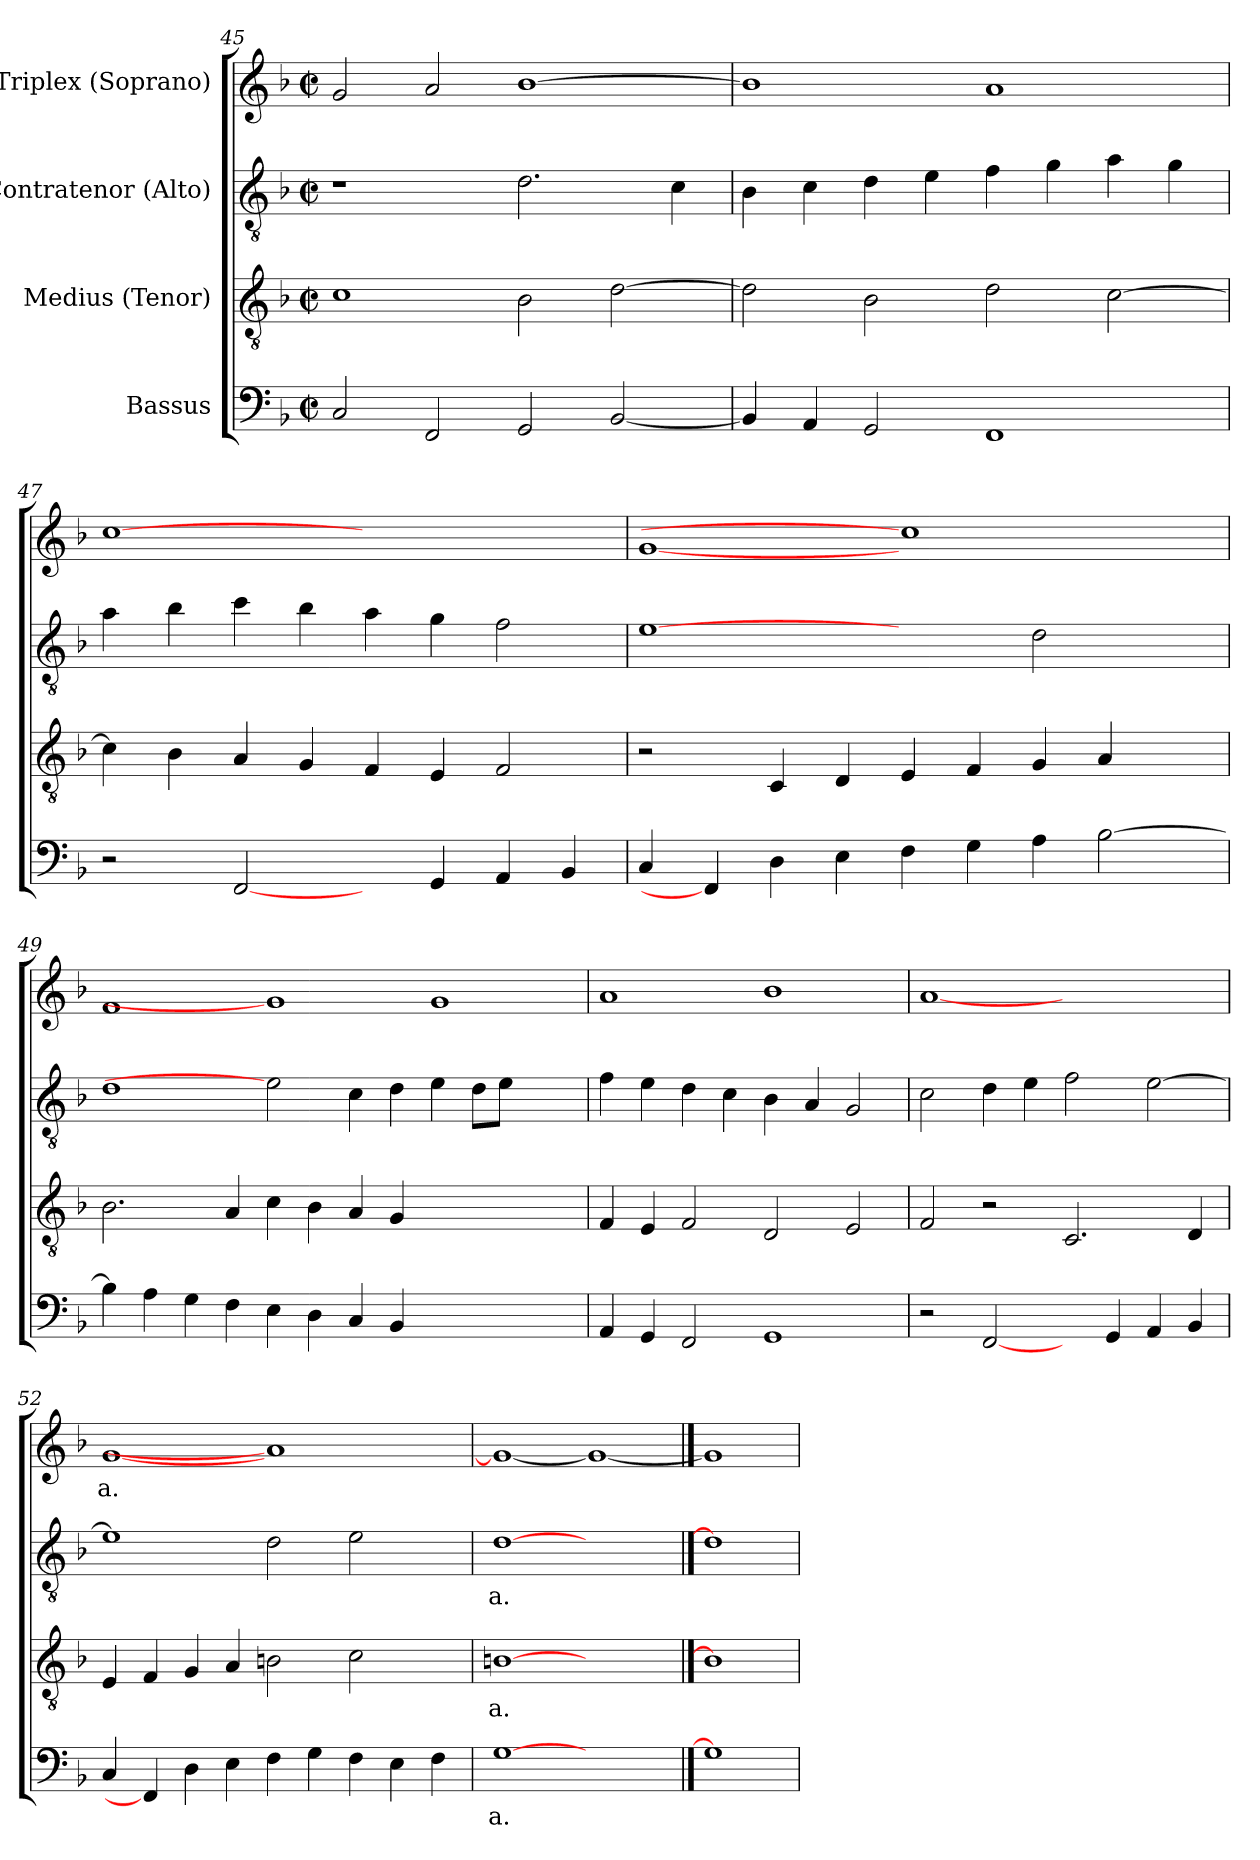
**kern	**text	**kern	**text	**kern	**text	**kern	**text
*part4	*part4	*part3	*part3	*part2	*part2	*part1	*part1
*staff4	*staff4	*staff3	*staff3	*staff2	*staff2	*staff1	*staff1
*I"Bassus	*	*I"Medius (Tenor)	*	*I"Contratenor (Alto)	*	*I"Triplex (Soprano)	*
*clefF4	*	*clefGv2	*	*clefGv2	*	*clefG2	*
*k[b-]	*	*k[b-]	*	*k[b-]	*	*k[b-]	*
*F:	*	*F:	*	*F:	*	*F:	*
*M2/2	*	*M2/2	*	*M2/2	*	*M2/2	*
*met(c|)	*	*met(c|)	*	*met(c|)	*	*met(c|)	*
=45	=45	=45	=45	=45	=45	=45	=45
2C/	.	1c	.	1r	.	2g/	.
2FF/	.	.	.	.	.	2a/	.
2GG/	.	2B-\	.	2.d\	.	[1b-	.
[2BB-/	.	[2d\	.	.	.	.	.
.	.	.	.	4c\	.	.	.
!!LO:LB:g=z
=46	=46	=46	=46	=46	=46	=46	=46
4BB-/]	.	2d\]	.	4B-\	.	1b-]	.
4AA/	.	.	.	4c\	.	.	.
2GG/	.	2B-\	.	4d\	.	.	.
.	.	.	.	4e\	.	.	.
1FF	.	2d\	.	4f\	.	1a	.
.	.	.	.	4g\	.	.	.
.	.	[2c\	.	4a\	.	.	.
.	.	.	.	4g\	.	.	.
=47	=47	=47	=47	=47	=47	=47	=47
2r	.	4c\]	.	4a\	.	[1cc	.
.	.	4B-\	.	4b-\	.	.	.
[2FF/	.	4A/	.	4cc\	.	.	.
.	.	4G/	.	4b-\	.	.	.
4ryy	.	4F/	.	4a\	.	1ryy	.
4GG/	.	4E/	.	4g\	.	.	.
4AA/	.	2F/	.	2f\	.	.	.
4BB-/	.	.	.	.	.	.	.
=48	=48	=48	=48	=48	=48	=48	=48
4C/	.	2r	.	[1e	.	[1g	.
4FF/]	.	.	.	.	.	.	.
4D\	.	4C/	.	.	.	.	.
4E\	.	4D/	.	.	.	.	.
4F\	.	4E/	.	2ryy	.	1cc]	.
4G\	.	4F/	.	.	.	.	.
4A\	.	4G/	.	2d\	.	.	.
[2B-\	.	4A/	.	.	.	.	.
.	.	4ryy	.	4ryy	.	4ryy	.
=49	=49	=49	=49	=49	=49	=49	=49
4B-\]	.	2.B-\	.	1d	.	1f	.
4A\	.	.	.	.	.	.	.
4G\	.	.	.	.	.	.	.
4F\	.	4A/	.	.	.	.	.
4E\	.	4c\	.	2e]	.	1g]	.
4D\	.	4B-\	.	.	.	.	.
4C/	.	4A/	.	4c\	.	.	.
4BB-/	.	4G/	.	4d\	.	.	.
1ryy	.	1ryy	.	4e\	.	1g	.
.	.	.	.	8d\L	.	.	.
.	.	.	.	8e\J	.	.	.
.	.	.	.	2ryy	.	.	.
!!LO:LB:g=z
=50	=50	=50	=50	=50	=50	=50	=50
4AA/	.	4F/	.	4f\	.	1a	.
4GG/	.	4E/	.	4e\	.	.	.
2FF/	.	2F/	.	4d\	.	.	.
.	.	.	.	4c\	.	.	.
1GG	.	2D/	.	4B-\	.	1b-	.
.	.	.	.	4A/	.	.	.
.	.	2E/	.	2G/	.	.	.
=51	=51	=51	=51	=51	=51	=51	=51
2r	.	2F/	.	2c\	.	[1a	.
[2FF/	.	2r	.	4d\	.	.	.
.	.	.	.	4e\	.	.	.
4ryy	.	2.C/	.	2f\	.	1ryy	.
4GG/	.	.	.	.	.	.	.
4AA/	.	.	.	[2e\	.	.	.
4BB-/	.	4D/	.	.	.	.	.
=52	=52	=52	=52	=52	=52	=52	=52
!	!	!	!	!	!	!	!LO:LY:b
4C/	.	4E/	.	1e]	.	[1g	-a.
4FF/]	.	4F/	.	.	.	.	.
4D\	.	4G/	.	.	.	.	.
4E\	.	4A/	.	.	.	.	.
4F\	.	2Bn\	.	2d\	.	1a]	.
4G\	.	.	.	.	.	.	.
4F\	.	2c\	.	2e\	.	.	.
4E\	.	.	.	.	.	.	.
4F\	.	4ryy	.	4ryy	.	4ryy	.
=53	=53	=53	=53	=53	=53	=53	=53
!	!LO:LY:b	!	!LO:LY:b	!	!LO:LY:b	!	!
[1G	-a.	[1Bn	-a.	[1d	-a.	1g_	.
1ryy	.	1ryy	.	1ryy	.	1g_	.
==54	==54	==54	==54	==54	==54	==54	==54
1G]	.	1B]	.	1d]	.	1g]	.
=	=	=	=	=	=	=	=
*-	*-	*-	*-	*-	*-	*-	*-
